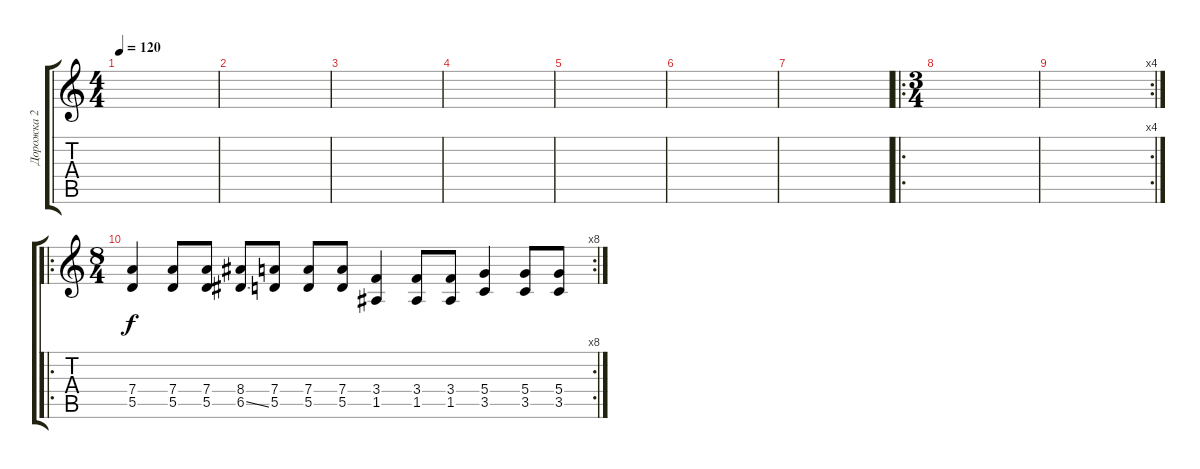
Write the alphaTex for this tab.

\track ("Дорожка 2" "Дорожка 2") {instrument distortionguitar}
\staff {score tabs}
\tuning (E4 B3 G3 D3 A2 E2) {hide}
\ts (4 4)
\tempo 120
\clef g2
\ks c
|
|
|
|
|
|
|
\ro
\ts (3 4)
|
\rc 4
|
\ro
\rc 8
\ts (8 4)
(7.4 5.5).4 (7.4 5.5).8 (7.4 5.5).8 (8.4 6.5{ss}).8 (7.4 5.5).8 (7.4 5.5).8 (7.4 5.5).8 (3.4 1.5).4 (3.4 1.5).8 (3.4 1.5).8 (5.4 3.5).4 (5.4 3.5).8 (5.4 3.5).8
